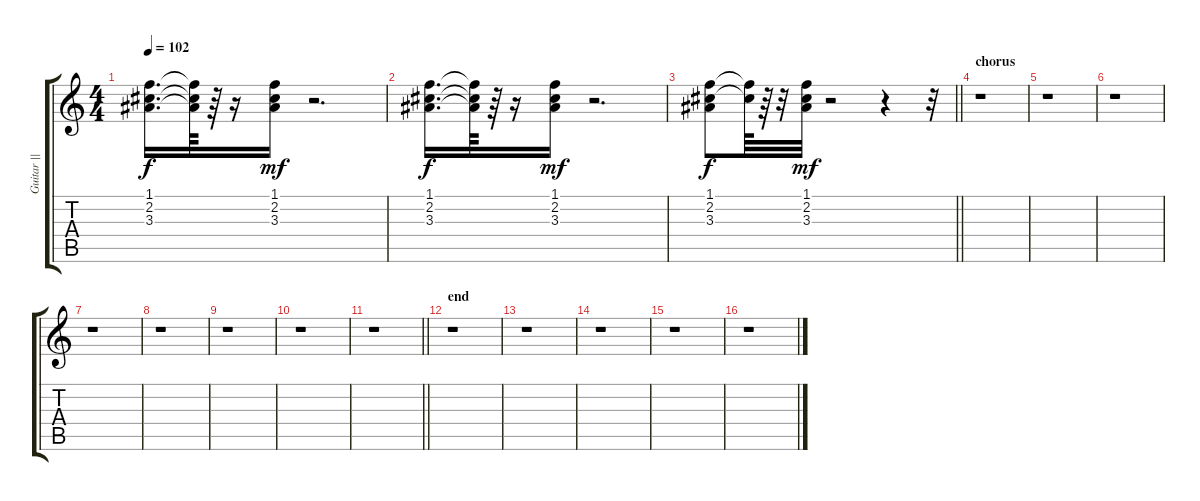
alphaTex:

\track ("Guitar ||" "Guitar ||") {instrument acousticguitarsteel}
\staff {score tabs}
\tuning (E4 B3 G3 D3 A2 E2) {hide}
\ts (4 4)
\tempo 102
\clef g2
\ks c
(1.1 2.2 3.3).16{d dy f} (1.1{t} 2.2{t} 3.3{t}).64 r.64 r.16 (1.1 2.2 3.3).16{dy mf} r.2{d} |
(1.1 2.2 3.3).16{d dy f} (1.1{t} 2.2{t} 3.3{t}).64 r.64 r.16 (1.1 2.2 3.3).16{dy mf} r.2{d} |
\barLineRight lightlight
(1.1 2.2 3.3).8{dy f} (1.1{t} 2.2{t}).64 r.64 r.32 (1.1 2.2 3.3).32{dy mf} r.2 r.4 r.32 |
\section ("" "chorus")
r.1 |
r.1 |
r.1 |
r.1 |
r.1 |
r.1 |
r.1 |
\barLineRight lightlight
r.1 |
\section ("" "end")
r.1 |
r.1 |
r.1 |
r.1 |
r.1
